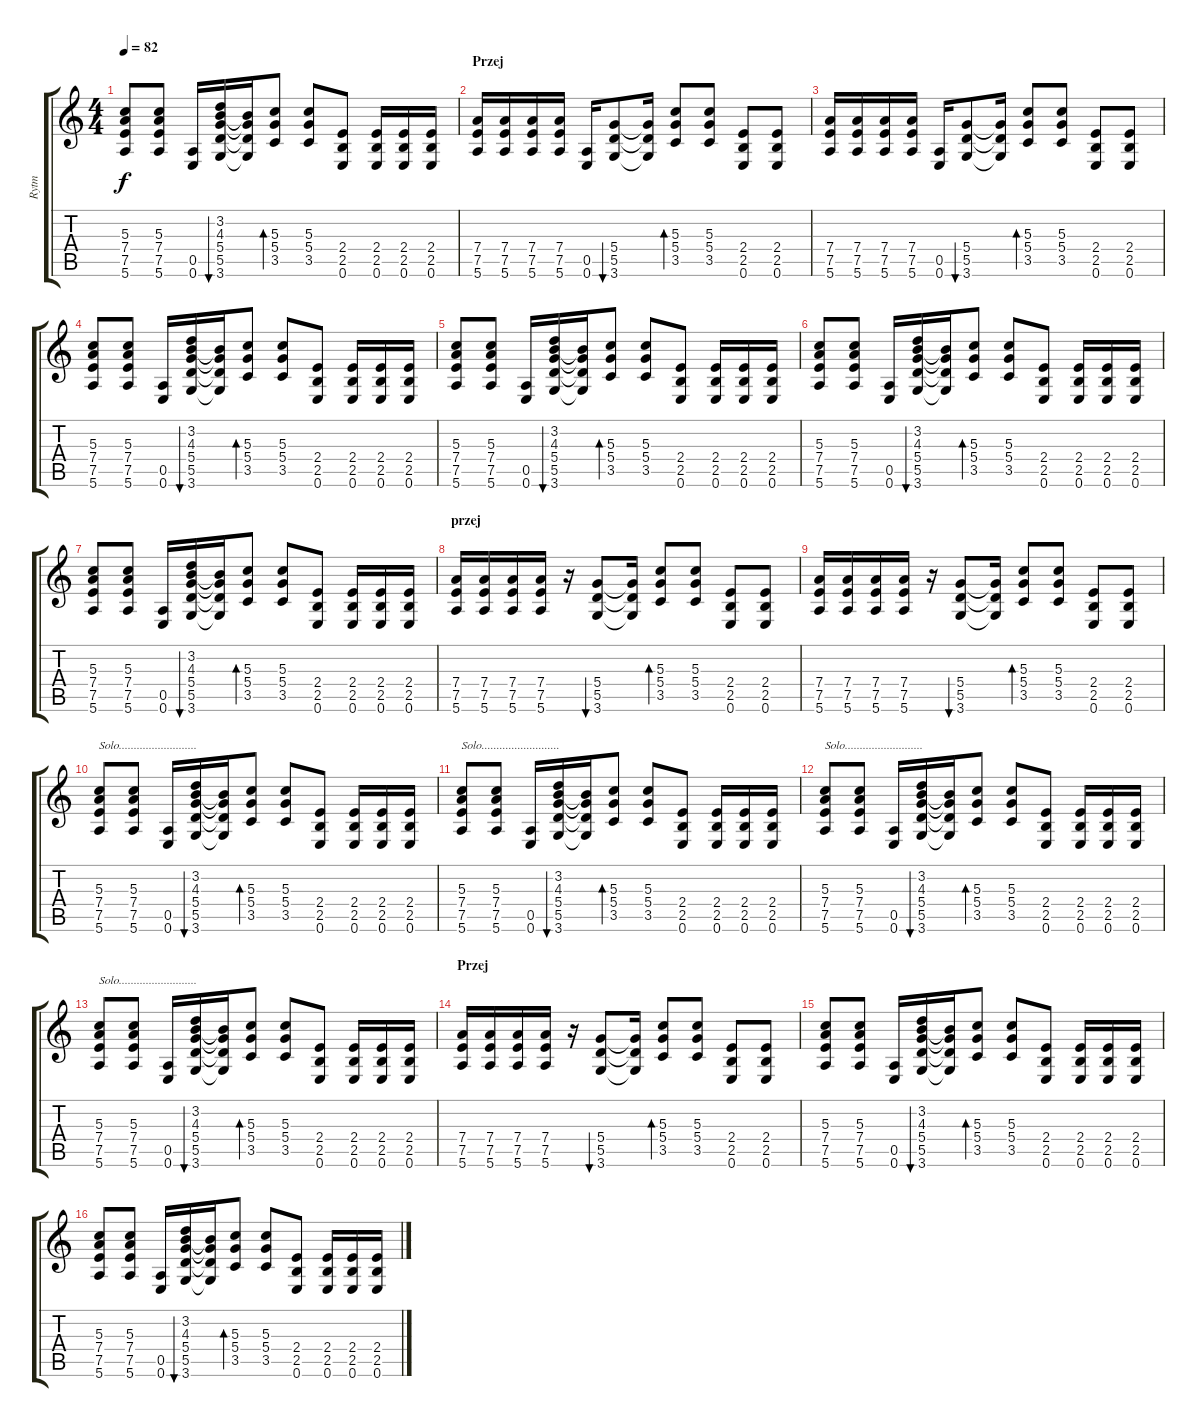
\track ("Rytm" "Rytm") {instrument electricguitarclean}
\staff {score tabs}
\tuning (E4 B3 G3 D3 A2 E2) {hide}
\ts (4 4)
\tempo 82
\clef g2
\ks c
(5.3 7.4 7.5 5.6).8{dy f} (5.3 7.4 7.5 5.6).8 (0.5 0.6).16 (3.2 4.3 5.4 5.5 3.6).16{bu 60} (4.3{t} 5.4{t} 5.5{t} 3.6{t}).16 (5.3 5.4 3.5).8{bd 60} (5.3 5.4 3.5).8 (2.4 2.5 0.6).8 (2.4 2.5 0.6).16 (2.4 2.5 0.6).16 (2.4 2.5 0.6).16 |
\section ("" "Przej")
(7.4 7.5 5.6).16 (7.4 7.5 5.6).16 (7.4 7.5 5.6).16 (7.4 7.5 5.6).16 (0.5 0.6).16 (5.4 5.5 3.6).8{bu 60} (5.4{t} 5.5{t} 3.6{t}).16 (5.3 5.4 3.5).8{bd 60} (5.3 5.4 3.5).8 (2.4 2.5 0.6).8 (2.4 2.5 0.6).8 |
(7.4 7.5 5.6).16 (7.4 7.5 5.6).16 (7.4 7.5 5.6).16 (7.4 7.5 5.6).16 (0.5 0.6).16 (5.4 5.5 3.6).8{bu 60} (5.4{t} 5.5{t} 3.6{t}).16 (5.3 5.4 3.5).8{bd 60} (5.3 5.4 3.5).8 (2.4 2.5 0.6).8 (2.4 2.5 0.6).8 |
(5.3 7.4 7.5 5.6).8 (5.3 7.4 7.5 5.6).8 (0.5 0.6).16 (3.2 4.3 5.4 5.5 3.6).16{bu 60} (4.3{t} 5.4{t} 5.5{t} 3.6{t}).16 (5.3 5.4 3.5).8{bd 60} (5.3 5.4 3.5).8 (2.4 2.5 0.6).8 (2.4 2.5 0.6).16 (2.4 2.5 0.6).16 (2.4 2.5 0.6).16 |
(5.3 7.4 7.5 5.6).8 (5.3 7.4 7.5 5.6).8 (0.5 0.6).16 (3.2 4.3 5.4 5.5 3.6).16{bu 60} (4.3{t} 5.4{t} 5.5{t} 3.6{t}).16 (5.3 5.4 3.5).8{bd 60} (5.3 5.4 3.5).8 (2.4 2.5 0.6).8 (2.4 2.5 0.6).16 (2.4 2.5 0.6).16 (2.4 2.5 0.6).16 |
(5.3 7.4 7.5 5.6).8 (5.3 7.4 7.5 5.6).8 (0.5 0.6).16 (3.2 4.3 5.4 5.5 3.6).16{bu 60} (4.3{t} 5.4{t} 5.5{t} 3.6{t}).16 (5.3 5.4 3.5).8{bd 60} (5.3 5.4 3.5).8 (2.4 2.5 0.6).8 (2.4 2.5 0.6).16 (2.4 2.5 0.6).16 (2.4 2.5 0.6).16 |
(5.3 7.4 7.5 5.6).8 (5.3 7.4 7.5 5.6).8 (0.5 0.6).16 (3.2 4.3 5.4 5.5 3.6).16{bu 60} (4.3{t} 5.4{t} 5.5{t} 3.6{t}).16 (5.3 5.4 3.5).8{bd 60} (5.3 5.4 3.5).8 (2.4 2.5 0.6).8 (2.4 2.5 0.6).16 (2.4 2.5 0.6).16 (2.4 2.5 0.6).16 |
\section ("" "przej")
(7.4 7.5 5.6).16 (7.4 7.5 5.6).16 (7.4 7.5 5.6).16 (7.4 7.5 5.6).16 r.16 (5.4 5.5 3.6).8{bu 60} (5.4{t} 5.5{t} 3.6{t}).16 (5.3 5.4 3.5).8{bd 60} (5.3 5.4 3.5).8 (2.4 2.5 0.6).8 (2.4 2.5 0.6).8 |
(7.4 7.5 5.6).16 (7.4 7.5 5.6).16 (7.4 7.5 5.6).16 (7.4 7.5 5.6).16 r.16 (5.4 5.5 3.6).8{bu 60} (5.4{t} 5.5{t} 3.6{t}).16 (5.3 5.4 3.5).8{bd 60} (5.3 5.4 3.5).8 (2.4 2.5 0.6).8 (2.4 2.5 0.6).8 |
(5.3 7.4 7.5 5.6).8{txt "Solo.........................."} (5.3 7.4 7.5 5.6).8 (0.5 0.6).16 (3.2 4.3 5.4 5.5 3.6).16{bu 60} (4.3{t} 5.4{t} 5.5{t} 3.6{t}).16 (5.3 5.4 3.5).8{bd 60} (5.3 5.4 3.5).8 (2.4 2.5 0.6).8 (2.4 2.5 0.6).16 (2.4 2.5 0.6).16 (2.4 2.5 0.6).16 |
(5.3 7.4 7.5 5.6).8{txt "Solo.........................."} (5.3 7.4 7.5 5.6).8 (0.5 0.6).16 (3.2 4.3 5.4 5.5 3.6).16{bu 60} (4.3{t} 5.4{t} 5.5{t} 3.6{t}).16 (5.3 5.4 3.5).8{bd 60} (5.3 5.4 3.5).8 (2.4 2.5 0.6).8 (2.4 2.5 0.6).16 (2.4 2.5 0.6).16 (2.4 2.5 0.6).16 |
(5.3 7.4 7.5 5.6).8{txt "Solo.........................."} (5.3 7.4 7.5 5.6).8 (0.5 0.6).16 (3.2 4.3 5.4 5.5 3.6).16{bu 60} (4.3{t} 5.4{t} 5.5{t} 3.6{t}).16 (5.3 5.4 3.5).8{bd 60} (5.3 5.4 3.5).8 (2.4 2.5 0.6).8 (2.4 2.5 0.6).16 (2.4 2.5 0.6).16 (2.4 2.5 0.6).16 |
(5.3 7.4 7.5 5.6).8{txt "Solo.........................."} (5.3 7.4 7.5 5.6).8 (0.5 0.6).16 (3.2 4.3 5.4 5.5 3.6).16{bu 60} (4.3{t} 5.4{t} 5.5{t} 3.6{t}).16 (5.3 5.4 3.5).8{bd 60} (5.3 5.4 3.5).8 (2.4 2.5 0.6).8 (2.4 2.5 0.6).16 (2.4 2.5 0.6).16 (2.4 2.5 0.6).16 |
\section ("" "Przej")
(7.4 7.5 5.6).16 (7.4 7.5 5.6).16 (7.4 7.5 5.6).16 (7.4 7.5 5.6).16 r.16 (5.4 5.5 3.6).8{bu 60} (5.4{t} 5.5{t} 3.6{t}).16 (5.3 5.4 3.5).8{bd 60} (5.3 5.4 3.5).8 (2.4 2.5 0.6).8 (2.4 2.5 0.6).8 |
(5.3 7.4 7.5 5.6).8 (5.3 7.4 7.5 5.6).8 (0.5 0.6).16 (3.2 4.3 5.4 5.5 3.6).16{bu 60} (4.3{t} 5.4{t} 5.5{t} 3.6{t}).16 (5.3 5.4 3.5).8{bd 60} (5.3 5.4 3.5).8 (2.4 2.5 0.6).8 (2.4 2.5 0.6).16 (2.4 2.5 0.6).16 (2.4 2.5 0.6).16 |
(5.3 7.4 7.5 5.6).8 (5.3 7.4 7.5 5.6).8 (0.5 0.6).16 (3.2 4.3 5.4 5.5 3.6).16{bu 60} (4.3{t} 5.4{t} 5.5{t} 3.6{t}).16 (5.3 5.4 3.5).8{bd 60} (5.3 5.4 3.5).8 (2.4 2.5 0.6).8 (2.4 2.5 0.6).16 (2.4 2.5 0.6).16 (2.4 2.5 0.6).16
